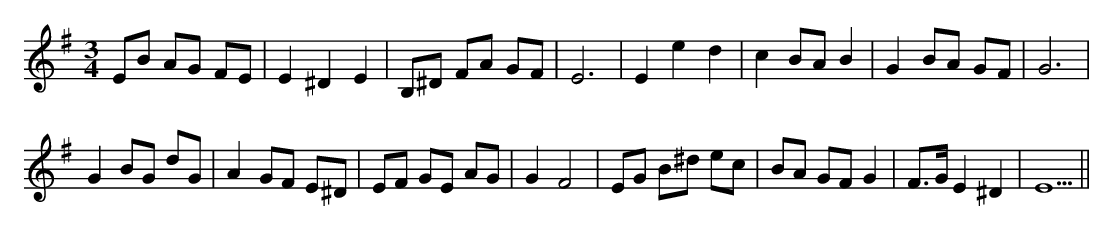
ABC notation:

X:1
M:3/4
K:Emin
EB AG FE|E2^D2 E2|B,^D FA GF|E6|E2 e2 d2|c2 BA B2|G2 BA GF|G6|
G2 BG dG|A2 GF E^D|EF GE AG|G2 F4|EG B^d ec|BA GF G2|F>G E2 ^D2|E5||
